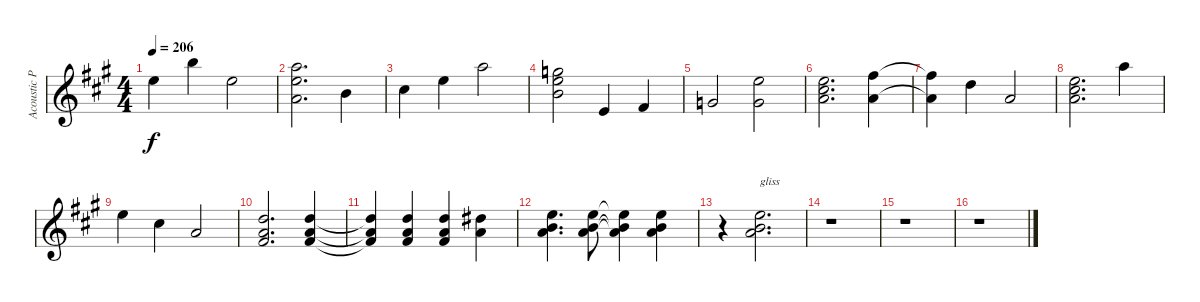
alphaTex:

\track ("Acoustic Piano (Staff 1)" "Acoustic P") {instrument acousticgrandpiano}
\staff {score}
\tuning (E4 B3 G3 D3 A2 E2 B1) {hide}
\ts (4 4)
\tempo 206
\clef g2
\ks a
12.1.4{dy f} 19.1.4 12.1.2 |
(12.1 22.2 14.3).2{d} 7.1.4 |
9.1.4 12.1.4 17.1.2 |
(15.1 17.2 16.3).2 0.1.4 2.1.4 |
3.1.2 (3.1 17.2).2 |
(12.1 14.2 14.3).2{d} (5.1 19.2).4 |
(5.1{t} 19.2{t}).4 10.1.4 5.1.2 |
(5.1 14.2 21.3).2{d} 17.1.4 |
12.1.4 9.1.4 5.1.2 |
(2.1 10.2 19.3).2{d} (10.1 10.2 11.3).4 |
(10.1{t} 10.2{t} 11.3{t}).4 (10.1 10.2 11.3).4 (2.1 10.2 19.3).4 (11.1 10.2).4 |
(5.1 12.2 21.3).4{d} (12.1 12.2 14.3).8 (12.1{t} 12.2{t} 14.3{t}).4 (12.1 12.2 14.3).4 |
r.4 (12.1 12.2 14.3).2{d txt "gliss"} |
\section ("" "")
r.1 |
r.1 |
r.1
